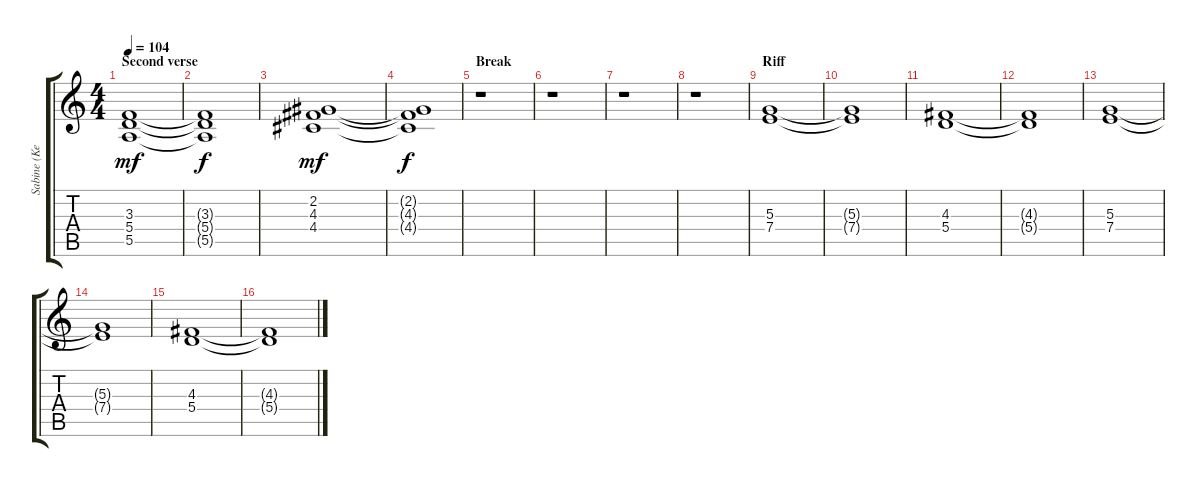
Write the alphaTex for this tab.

\track ("Sabine (KeybHigh)" "Sabine (Ke") {instrument stringensemble1}
\staff {score tabs}
\tuning (B4 Gb4 D4 A3 E3 B2) {hide}
\ts (4 4)
\section ("" "Second verse")
\tempo 104
\clef g2
\ks c
(3.3 5.4 5.5).1{dy mf} |
(3.3{t} 5.4{t} 5.5{t}).1{dy f} |
(2.2 4.3 4.4).1{dy mf} |
(2.2{t} 4.3{t} 4.4{t}).1{dy f} |
\section ("" "Break")
r.1 |
r.1 |
r.1 |
r.1 |
\section ("" "Riff")
(5.3 7.4).1 |
(5.3{t} 7.4{t}).1 |
(4.3 5.4).1 |
(4.3{t} 5.4{t}).1 |
(5.3 7.4).1 |
(5.3{t} 7.4{t}).1 |
(4.3 5.4).1 |
(4.3{t} 5.4{t}).1
